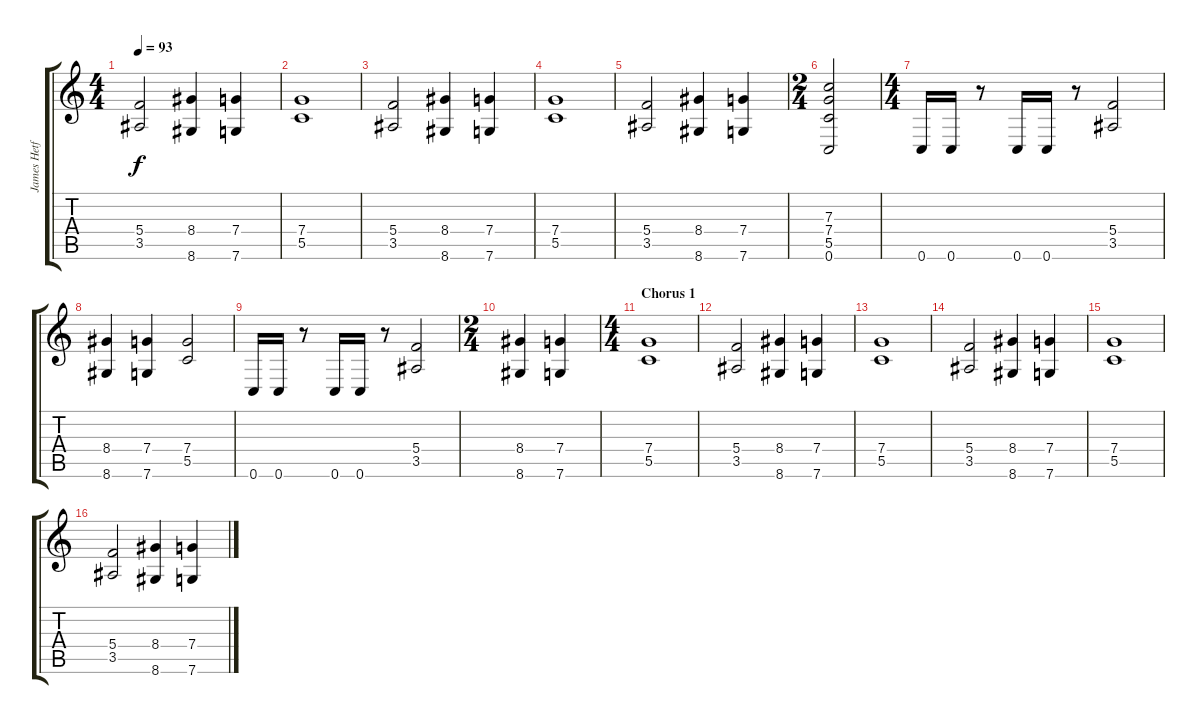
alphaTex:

\track ("James Hetfield" "James Hetf") {instrument overdrivenguitar}
\staff {score tabs}
\tuning (D4 A3 F3 C3 G2 C2) {hide}
\ts (4 4)
\tempo 93
\clef g2
\ks c
(5.4 3.5).2{dy f} (8.4 8.6).4 (7.4 7.6).4 |
(7.4 5.5).1 |
(5.4 3.5).2 (8.4 8.6).4 (7.4 7.6).4 |
(7.4 5.5).1 |
(5.4 3.5).2 (8.4 8.6).4 (7.4 7.6).4 |
\ts (2 4)
(7.3 7.4 5.5 0.6).2 |
\ts (4 4)
0.6.16 0.6.16 r.8 0.6.16 0.6.16 r.8 (5.4 3.5).2 |
(8.4 8.6).4 (7.4 7.6).4 (7.4 5.5).2 |
0.6.16 0.6.16 r.8 0.6.16 0.6.16 r.8 (5.4 3.5).2 |
\ts (2 4)
(8.4 8.6).4 (7.4 7.6).4 |
\ts (4 4)
\section ("" "Chorus 1")
(7.4 5.5).1 |
(5.4 3.5).2 (8.4 8.6).4 (7.4 7.6).4 |
(7.4 5.5).1 |
(5.4 3.5).2 (8.4 8.6).4 (7.4 7.6).4 |
(7.4 5.5).1 |
(5.4 3.5).2 (8.4 8.6).4 (7.4 7.6).4
